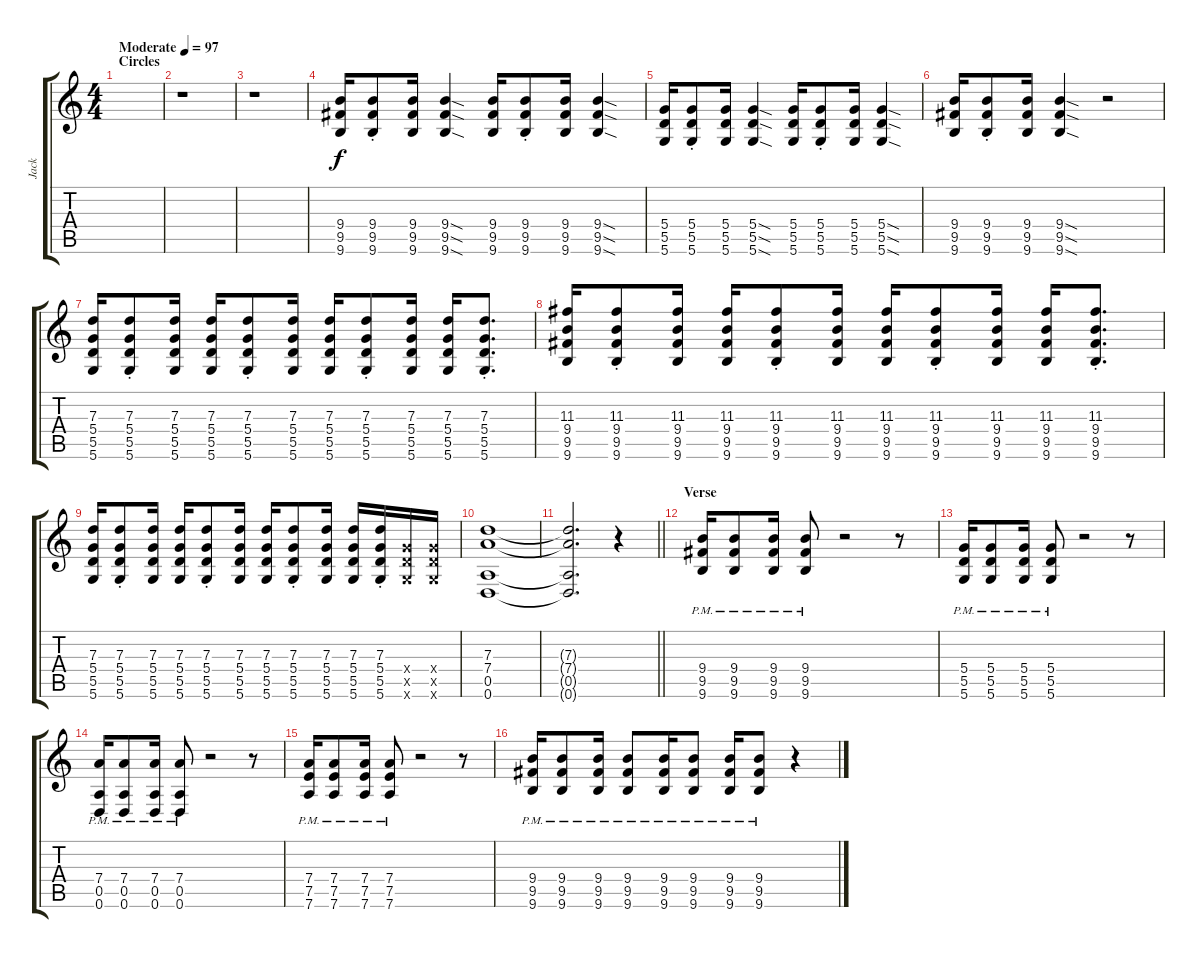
\track ("Jack" "Jack") {instrument distortionguitar}
\staff {score tabs}
\tuning (E4 B3 G3 D3 A2 D2) {hide}
\ts (4 4)
\section ("" "Circles")
\tempo (97 "Moderate")
\clef g2
\ks c
|
r.1 |
r.1 |
(9.4 9.5 9.6).16 (9.4{st} 9.5{st} 9.6{st}).8 (9.4 9.5 9.6).16 (9.4{sod} 9.5{sod} 9.6{sod}).4 (9.4 9.5 9.6).16 (9.4{st} 9.5{st} 9.6{st}).8 (9.4 9.5 9.6).16 (9.4{sod} 9.5{sod} 9.6{sod}).4 |
(5.4 5.5 5.6).16 (5.4{st} 5.5{st} 5.6{st}).8 (5.4 5.5 5.6).16 (5.4{sod} 5.5{sod} 5.6{sod}).4 (5.4 5.5 5.6).16 (5.4{st} 5.5{st} 5.6{st}).8 (5.4 5.5 5.6).16 (5.4{sod} 5.5{sod} 5.6{sod}).4 |
(9.4 9.5 9.6).16 (9.4{st} 9.5{st} 9.6{st}).8 (9.4 9.5 9.6).16 (9.4{sod} 9.5{sod} 9.6{sod}).4 r.2 |
(7.3 5.4 5.5 5.6).16 (7.3{st} 5.4{st} 5.5{st} 5.6{st}).8 (7.3 5.4 5.5 5.6).16 (7.3 5.4 5.5 5.6).16 (7.3{st} 5.4{st} 5.5{st} 5.6{st}).8 (7.3 5.4 5.5 5.6).16 (7.3 5.4 5.5 5.6).16 (7.3{st} 5.4{st} 5.5{st} 5.6{st}).8 (7.3 5.4 5.5 5.6).16 (7.3 5.4 5.5 5.6).16 (7.3{st} 5.4{st} 5.5{st} 5.6{st}).8{d} |
(11.3 9.4 9.5 9.6).16 (11.3{st} 9.4{st} 9.5{st} 9.6{st}).8 (11.3 9.4 9.5 9.6).16 (11.3 9.4 9.5 9.6).16 (11.3{st} 9.4{st} 9.5{st} 9.6{st}).8 (11.3 9.4 9.5 9.6).16 (11.3 9.4 9.5 9.6).16 (11.3{st} 9.4{st} 9.5{st} 9.6{st}).8 (11.3 9.4 9.5 9.6).16 (11.3 9.4 9.5 9.6).16 (11.3{st} 9.4{st} 9.5{st} 9.6{st}).8{d} |
(7.3 5.4 5.5 5.6).16 (7.3{st} 5.4{st} 5.5{st} 5.6{st}).8 (7.3 5.4 5.5 5.6).16 (7.3 5.4 5.5 5.6).16 (7.3{st} 5.4{st} 5.5{st} 5.6{st}).8 (7.3 5.4 5.5 5.6).16 (7.3 5.4 5.5 5.6).16 (7.3{st} 5.4{st} 5.5{st} 5.6{st}).8 (7.3 5.4 5.5 5.6).16 (7.3 5.4 5.5 5.6).16 (7.3{st} 5.4{st} 5.5{st} 5.6{st}).16 (5.4{x} 5.5{x} 5.6{x}).16 (5.4{x} 5.5{x} 5.6{x}).16 |
(7.3 7.4 0.5 0.6).1 |
\barLineRight lightlight
(7.3{t} 7.4{t} 0.5{t} 0.6{t}).2{d} r.4 |
\section ("" "Verse")
(9.4{pm} 9.5{pm} 9.6{pm}).16 (9.4{pm} 9.5{pm} 9.6{pm}).8 (9.4{pm} 9.5{pm} 9.6{pm}).16 (9.4{pm} 9.5{pm} 9.6{pm}).8 r.2 r.8 |
(5.4{pm} 5.5{pm} 5.6{pm}).16 (5.4{pm} 5.5{pm} 5.6{pm}).8 (5.4{pm} 5.5{pm} 5.6{pm}).16 (5.4{pm} 5.5{pm} 5.6{pm}).8 r.2 r.8 |
(7.4{pm} 0.5{pm} 0.6).16 (7.4{pm} 0.5{pm} 0.6).8 (7.4{pm} 0.5{pm} 0.6).16 (7.4{pm} 0.5{pm} 0.6).8 r.2 r.8 |
(7.4{pm} 7.5{pm} 7.6{pm}).16 (7.4{pm} 7.5{pm} 7.6{pm}).8 (7.4{pm} 7.5{pm} 7.6{pm}).16 (7.4{pm} 7.5{pm} 7.6{pm}).8 r.2 r.8 |
(9.4{pm} 9.5{pm} 9.6{pm}).16 (9.4{pm} 9.5{pm} 9.6{pm}).8 (9.4{pm} 9.5{pm} 9.6{pm}).16 (9.4{pm} 9.5{pm} 9.6{pm}).8 (9.4{pm} 9.5{pm} 9.6{pm}).16 (9.4{pm} 9.5{pm} 9.6{pm}).8 (9.4{pm} 9.5{pm} 9.6{pm}).16 (9.4{pm} 9.5{pm} 9.6{pm}).8 r.4
